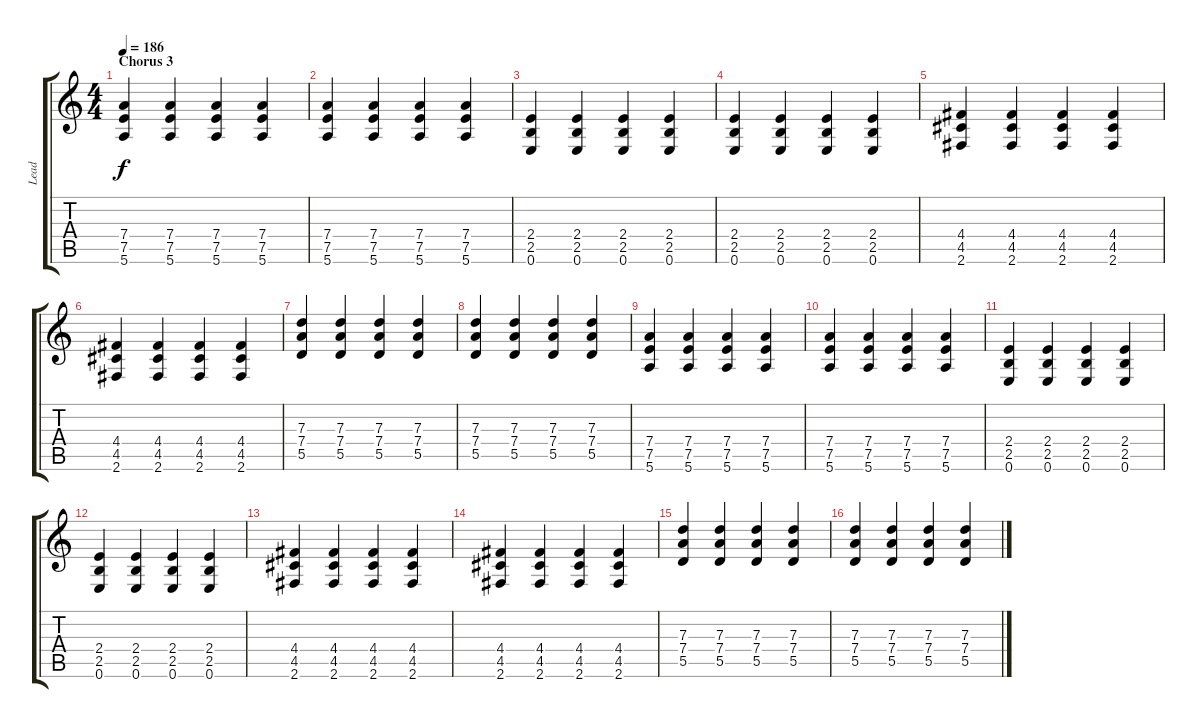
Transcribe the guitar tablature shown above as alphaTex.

\track ("Lead" "Lead") {instrument distortionguitar}
\staff {score tabs}
\tuning (E4 B3 G3 D3 A2 E2) {hide}
\ts (4 4)
\section ("" "Chorus 3")
\tempo 186
\clef g2
\ks c
(7.4 7.5 5.6).4{dy f} (7.4 7.5 5.6).4 (7.4 7.5 5.6).4 (7.4 7.5 5.6).4 |
(7.4 7.5 5.6).4 (7.4 7.5 5.6).4 (7.4 7.5 5.6).4 (7.4 7.5 5.6).4 |
(2.4 2.5 0.6).4 (2.4 2.5 0.6).4 (2.4 2.5 0.6).4 (2.4 2.5 0.6).4 |
(2.4 2.5 0.6).4 (2.4 2.5 0.6).4 (2.4 2.5 0.6).4 (2.4 2.5 0.6).4 |
(4.4 4.5 2.6).4 (4.4 4.5 2.6).4 (4.4 4.5 2.6).4 (4.4 4.5 2.6).4 |
(4.4 4.5 2.6).4 (4.4 4.5 2.6).4 (4.4 4.5 2.6).4 (4.4 4.5 2.6).4 |
(7.3 7.4 5.5).4 (7.3 7.4 5.5).4 (7.3 7.4 5.5).4 (7.3 7.4 5.5).4 |
(7.3 7.4 5.5).4 (7.3 7.4 5.5).4 (7.3 7.4 5.5).4 (7.3 7.4 5.5).4 |
(7.4 7.5 5.6).4 (7.4 7.5 5.6).4 (7.4 7.5 5.6).4 (7.4 7.5 5.6).4 |
(7.4 7.5 5.6).4 (7.4 7.5 5.6).4 (7.4 7.5 5.6).4 (7.4 7.5 5.6).4 |
(2.4 2.5 0.6).4 (2.4 2.5 0.6).4 (2.4 2.5 0.6).4 (2.4 2.5 0.6).4 |
(2.4 2.5 0.6).4 (2.4 2.5 0.6).4 (2.4 2.5 0.6).4 (2.4 2.5 0.6).4 |
(4.4 4.5 2.6).4 (4.4 4.5 2.6).4 (4.4 4.5 2.6).4 (4.4 4.5 2.6).4 |
(4.4 4.5 2.6).4 (4.4 4.5 2.6).4 (4.4 4.5 2.6).4 (4.4 4.5 2.6).4 |
(7.3 7.4 5.5).4 (7.3 7.4 5.5).4 (7.3 7.4 5.5).4 (7.3 7.4 5.5).4 |
(7.3 7.4 5.5).4 (7.3 7.4 5.5).4 (7.3 7.4 5.5).4 (7.3 7.4 5.5).4
